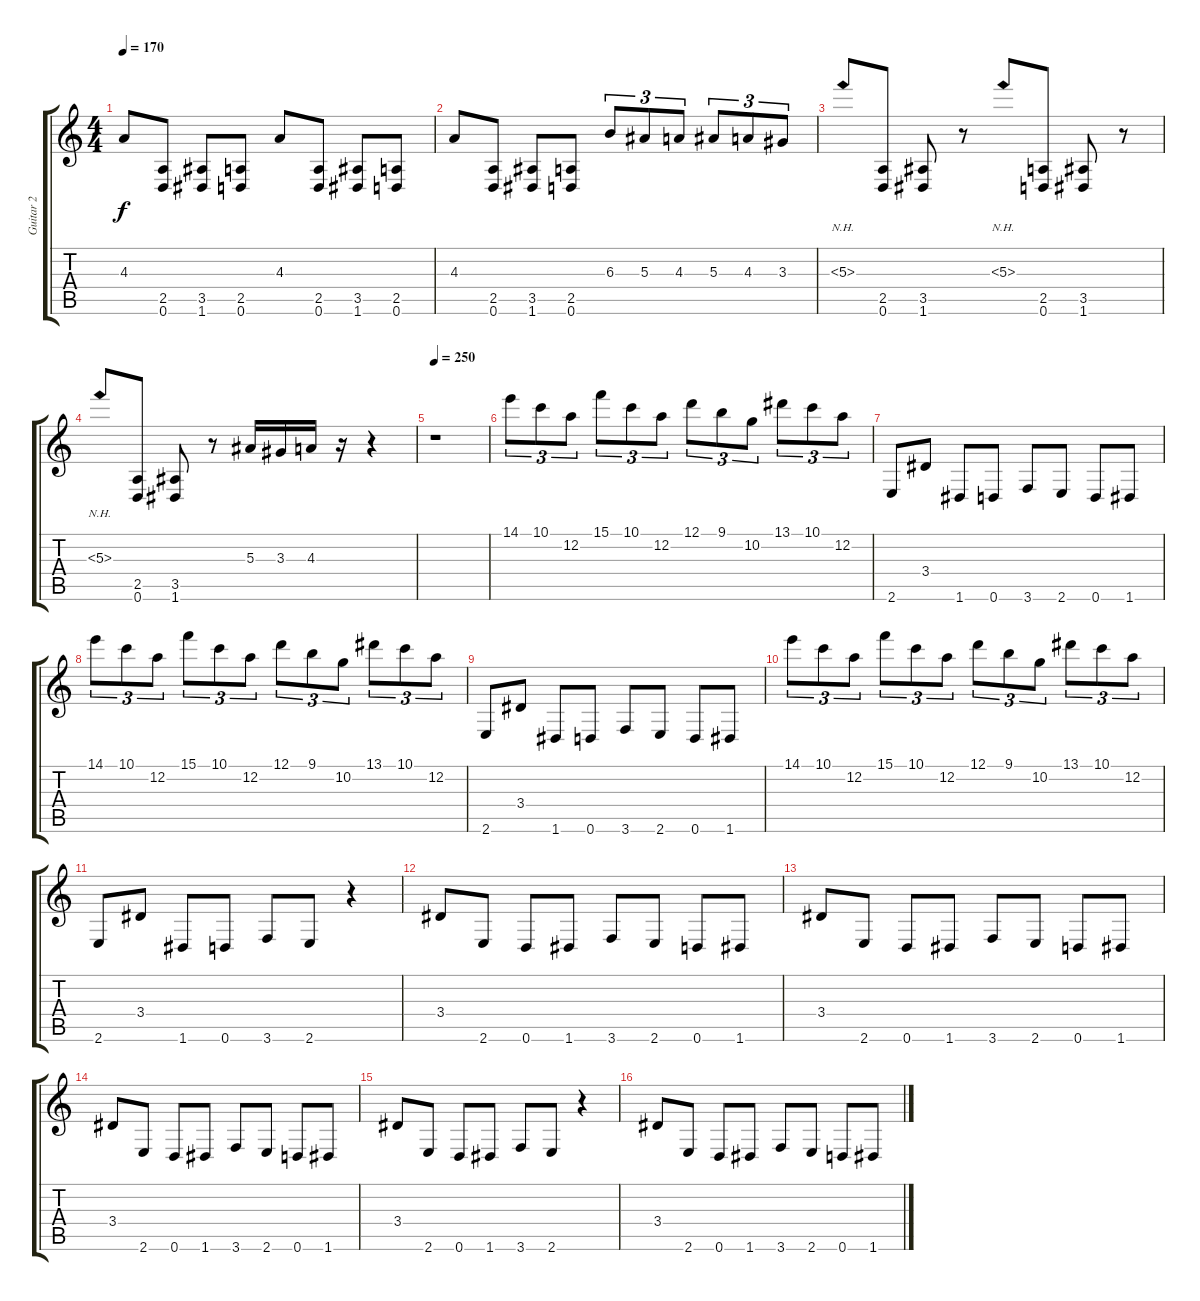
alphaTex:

\track ("Guitar 2" "Guitar 2") {instrument distortionguitar}
\staff {score tabs}
\tuning (D4 A3 F3 C3 G2 D2) {hide}
\ts (4 4)
\tempo 170
\clef g2
\ks c
4.3.8{dy f} (2.5 0.6).8 (3.5 1.6).8 (2.5 0.6).8 4.3.8 (2.5 0.6).8 (3.5 1.6).8 (2.5 0.6).8 |
4.3.8 (2.5 0.6).8 (3.5 1.6).8 (2.5 0.6).8 6.3.8{tu (3 2)} 5.3.8{tu (3 2)} 4.3.8{tu (3 2)} 5.3.8{tu (3 2)} 4.3.8{tu (3 2)} 3.3.8{tu (3 2)} |
5.3{nh}.8 (2.5 0.6).8 (3.5 1.6).8 r.8 5.3{nh}.8 (2.5 0.6).8 (3.5 1.6).8 r.8 |
5.3{nh}.8 (2.5 0.6).8 (3.5 1.6).8 r.8 5.3.16 3.3.16 4.3.16 r.16 r.4 |
\tempo 250
r.1 |
14.1.8{tu (3 2)} 10.1.8{tu (3 2)} 12.2.8{tu (3 2)} 15.1.8{tu (3 2)} 10.1.8{tu (3 2)} 12.2.8{tu (3 2)} 12.1.8{tu (3 2)} 9.1.8{tu (3 2)} 10.2.8{tu (3 2)} 13.1.8{tu (3 2)} 10.1.8{tu (3 2)} 12.2.8{tu (3 2)} |
2.6.8 3.4.8 1.6.8 0.6.8 3.6.8 2.6.8 0.6.8 1.6.8 |
14.1.8{tu (3 2)} 10.1.8{tu (3 2)} 12.2.8{tu (3 2)} 15.1.8{tu (3 2)} 10.1.8{tu (3 2)} 12.2.8{tu (3 2)} 12.1.8{tu (3 2)} 9.1.8{tu (3 2)} 10.2.8{tu (3 2)} 13.1.8{tu (3 2)} 10.1.8{tu (3 2)} 12.2.8{tu (3 2)} |
2.6.8 3.4.8 1.6.8 0.6.8 3.6.8 2.6.8 0.6.8 1.6.8 |
14.1.8{tu (3 2)} 10.1.8{tu (3 2)} 12.2.8{tu (3 2)} 15.1.8{tu (3 2)} 10.1.8{tu (3 2)} 12.2.8{tu (3 2)} 12.1.8{tu (3 2)} 9.1.8{tu (3 2)} 10.2.8{tu (3 2)} 13.1.8{tu (3 2)} 10.1.8{tu (3 2)} 12.2.8{tu (3 2)} |
2.6.8 3.4.8 1.6.8 0.6.8 3.6.8 2.6.8 r.4 |
3.4.8 2.6.8 0.6.8 1.6.8 3.6.8 2.6.8 0.6.8 1.6.8 |
3.4.8 2.6.8 0.6.8 1.6.8 3.6.8 2.6.8 0.6.8 1.6.8 |
3.4.8 2.6.8 0.6.8 1.6.8 3.6.8 2.6.8 0.6.8 1.6.8 |
3.4.8 2.6.8 0.6.8 1.6.8 3.6.8 2.6.8 r.4 |
3.4.8 2.6.8 0.6.8 1.6.8 3.6.8 2.6.8 0.6.8 1.6.8
